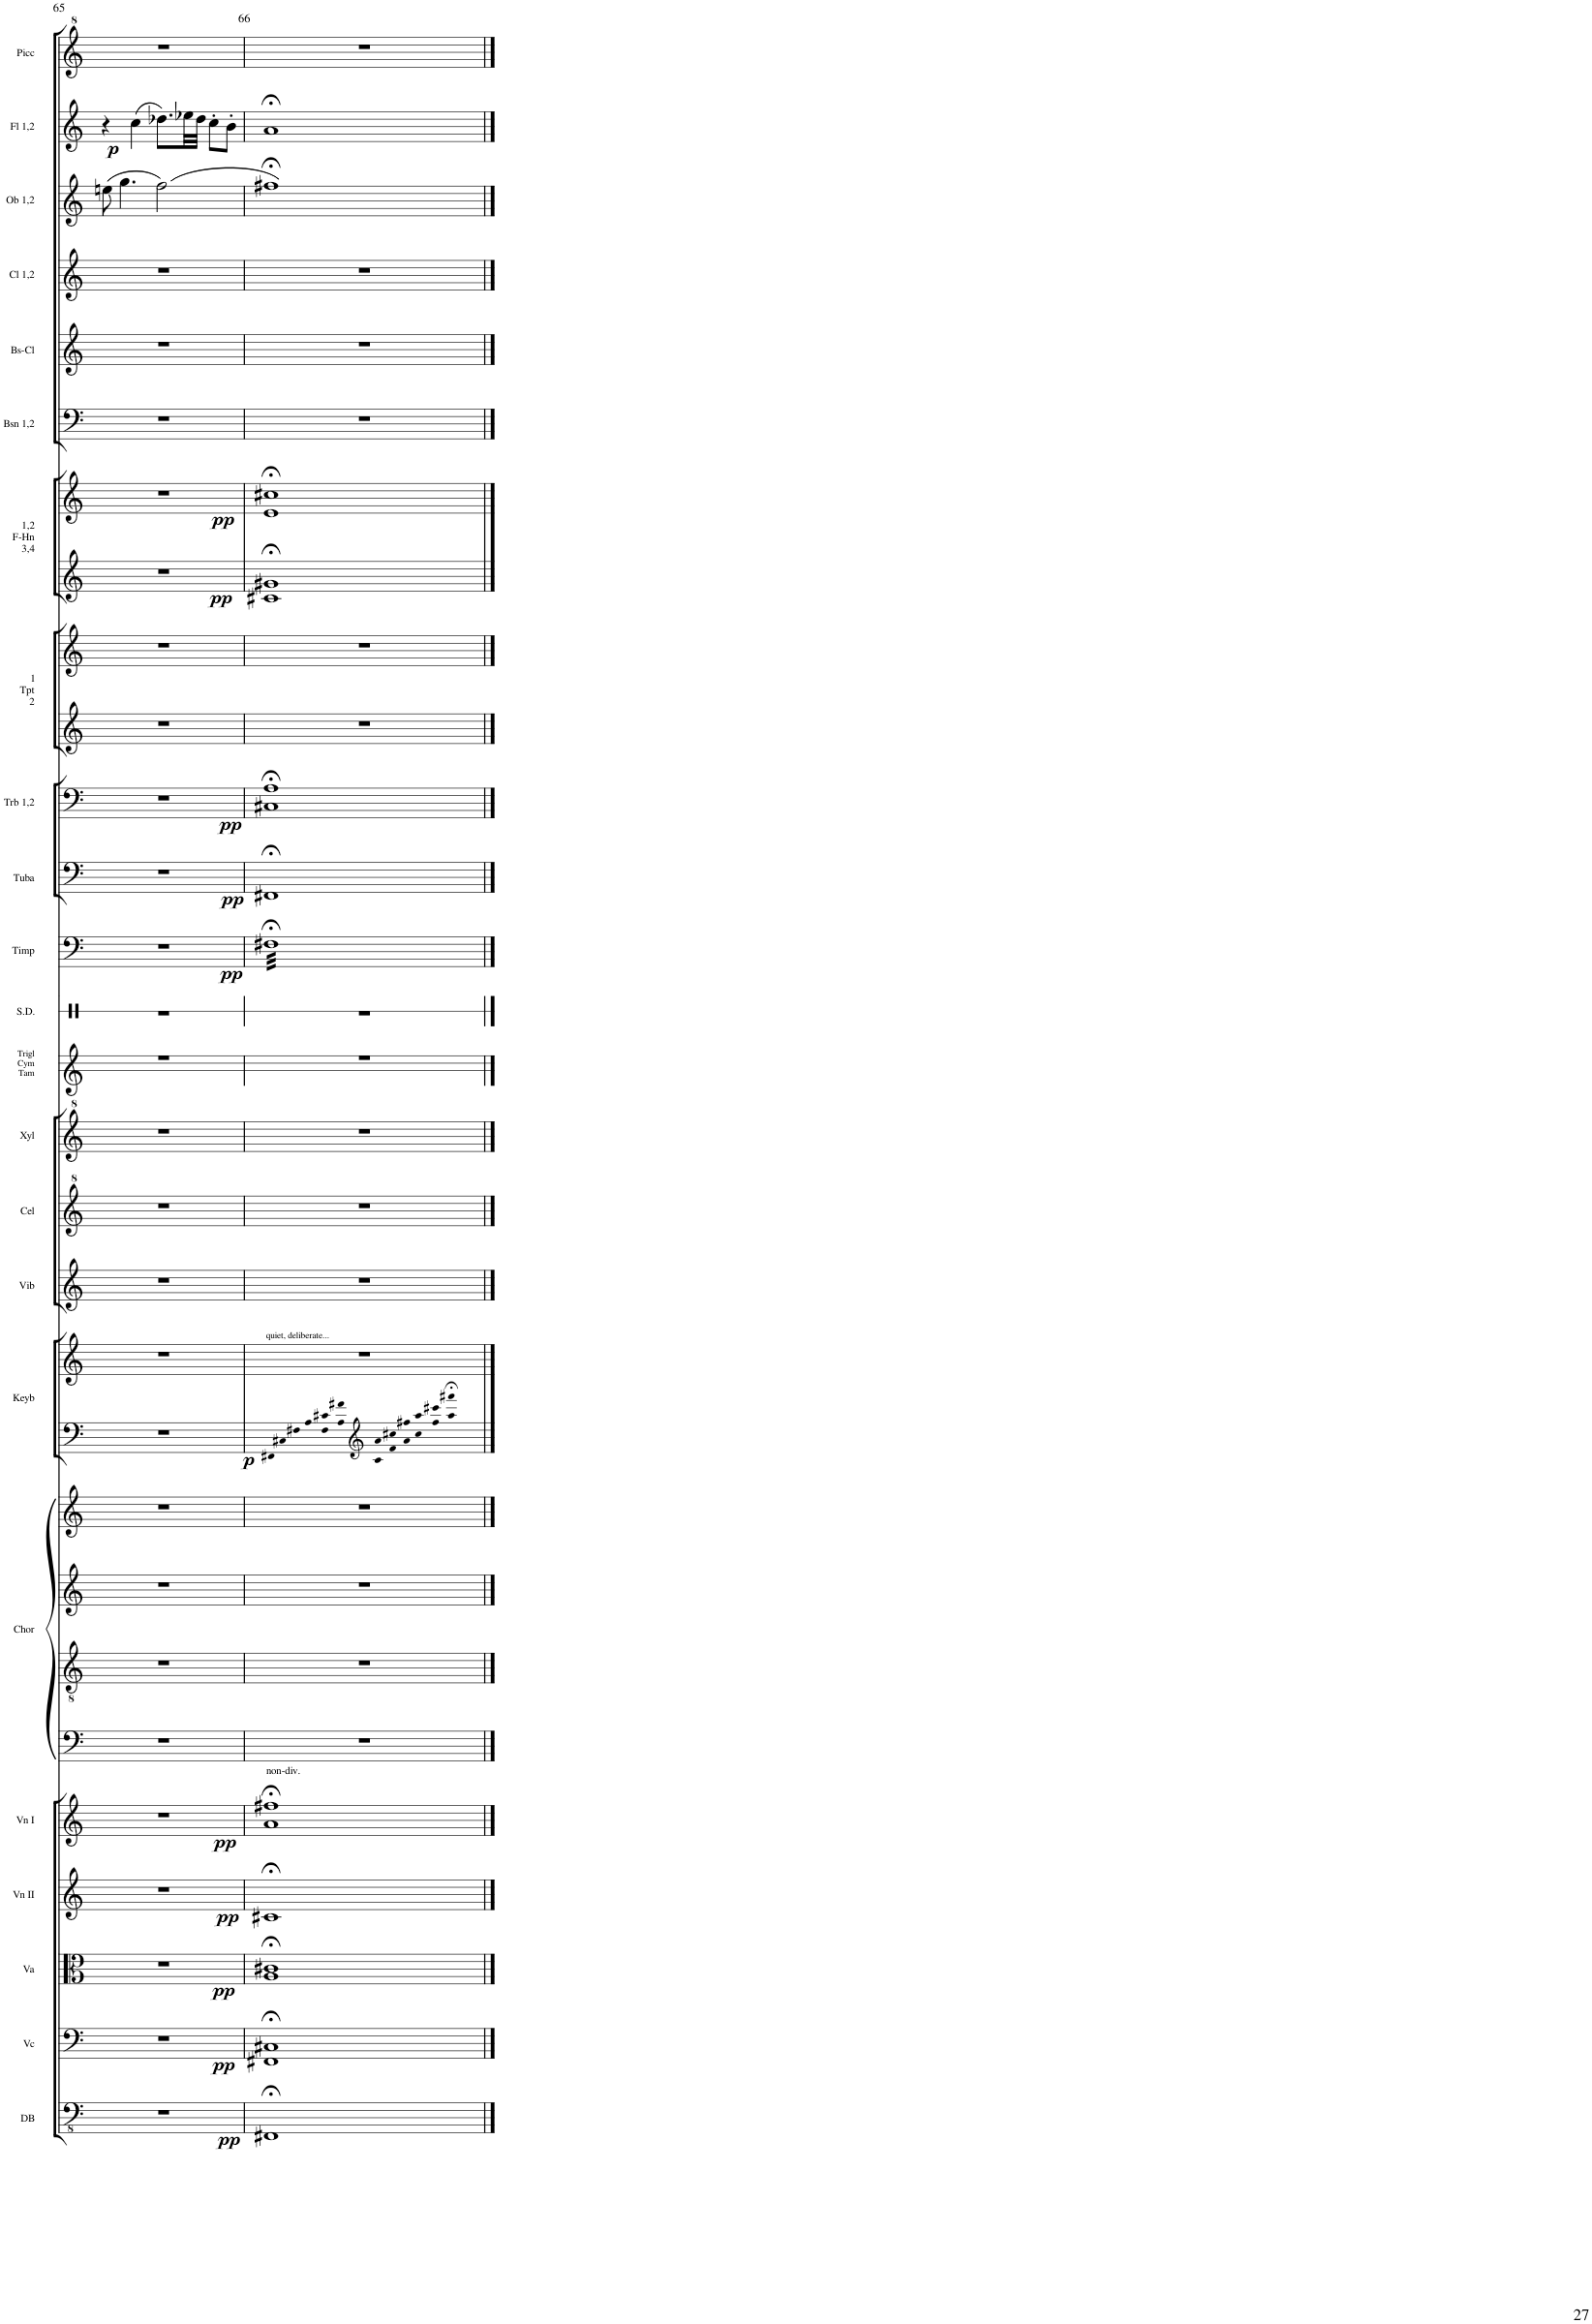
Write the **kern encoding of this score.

**kern	**dynam	**kern	**dynam	**kern	**dynam	**kern	**dynam	**kern	**dynam	**kern	**kern	**kern	**kern	**kern	**kern	**dynam	**kern	**kern	**kern	**kern	**kern	**kern	**dynam	**kern	**dynam	**kern	**dynam	**kern	**kern	**kern	**kern	**dynam	**kern	**kern	**kern	**kern	**kern	**dynam	**kern
*part23	*part23	*part22	*part22	*part21	*part21	*part20	*part20	*part19	*part19	*part18	*part18	*part18	*part18	*part17	*part17	*part17	*part16	*part15	*part14	*part13	*part12	*part11	*part11	*part10	*part10	*part9	*part9	*part8	*part8	*part7	*part7	*part7	*part6	*part5	*part4	*part3	*part2	*part2	*part1
*staff29	*staff29	*staff28	*staff28	*staff27	*staff27	*staff26	*staff26	*staff25	*staff25	*staff24	*staff23	*staff22	*staff21	*staff20	*staff19	*staff19/20	*staff18	*staff17	*staff16	*staff15	*staff14	*staff13	*staff13	*staff12	*staff12	*staff11	*staff11	*staff10	*staff9	*staff8	*staff7	*staff7/8	*staff6	*staff5	*staff4	*staff3	*staff2	*staff2	*staff1
*I"Dbl Bass	*	*I"Cellos	*	*I"Violas	*	*I"Violin II	*	*I"Violin I	*	*I"Chorus	*	*	*	*I"Keyboards	*	*	*I"Vibraphone	*I"Celesta	*I"Xylophone	*I"Triangle     Cymbal   Tam tam	*I"Side drum	*I"Timpani	*	*I"F-Tuba	*	*I"Trombone 1,2	*	*I"1 C Trumpets              2	*	*I"1,2 F-Horns       3,4	*	*	*I"Bassoons  1,2	*I"Bass Clarinet	*I"Clarinets 1,2	*I"Oboes 1,2	*I"Flutes 1,2	*	*I"Piccolo
*I'DB	*	*	*	*I'Va	*	*I'Vn II	*	*I'Vn I	*	*I'Chor	*	*	*	*I'Keyb	*	*	*I'Vib	*I'Cel	*I'Xyl	*I'Trigl    Cym    Tam	*I'S.D.	*I'Timp	*	*I'Tuba	*	*I'Trb 1,2	*	*I'1 Tpt   2	*	*I'1,2 F-Hn  3,4	*	*	*I'Bsn 1,2	*I'Bs-Cl	*I'Cl 1,2	*I'Ob 1,2	*I'Fl 1,2	*	*I'Picc
!!LO:PB:g=z
*clefFv4	*	*clefF4	*	*clefC3	*	*clefG2	*	*clefG2	*	*clefF4	*clefGv2	*clefG2	*clefG2	*clefF4	*clefG2	*	*clefG2	*clefG^2	*clefG^2	*clefG2	*clefX	*clefF4	*	*clefF4	*	*clefF4	*	*clefG2	*clefG2	*clefG2	*clefG2	*	*clefF4	*clefG2	*clefG2	*clefG2	*clefG2	*	*clefG^2
*Trd7c12	*	*	*	*	*	*	*	*	*	*	*	*	*	*	*	*	*	*	*	*	*	*	*	*	*	*	*	*	*	*Trd4c7	*Trd4c7	*	*	*Trd8c14	*Trd1c2	*	*	*	*Trd-7c-12
*k[]	*	*k[]	*	*k[]	*	*k[]	*	*k[]	*	*k[]	*k[]	*k[]	*k[]	*k[]	*k[]	*	*k[]	*k[]	*k[]	*k[]	*k[]	*k[]	*	*k[]	*	*k[]	*	*k[]	*k[]	*k[]	*k[]	*	*k[]	*k[]	*k[]	*k[]	*k[]	*	*k[]
=65	=65	=65	=65	=65	=65	=65	=65	=65	=65	=65	=65	=65	=65	=65	=65	=65	=65	=65	=65	=65	=65	=65	=65	=65	=65	=65	=65	=65	=65	=65	=65	=65	=65	=65	=65	=65	=65	=65	=65
1r	.	1r	.	1r	.	1r	.	1r	.	1r	1r	1r	1r	1r	1r	.	1r	1r	1r	1r	1r	1r	.	1r	.	1r	.	1r	1r	1r	1r	.	1r	1r	1r	(8een\	4r	.	1r
.	.	.	.	.	.	.	.	.	.	.	.	.	.	.	.	.	.	.	.	.	.	.	.	.	.	.	.	.	.	.	.	.	.	.	.	4.gg\	.	.	.
!	!	!	!	!	!	!	!	!	!	!	!	!	!	!	!	!	!	!	!	!	!	!	!	!	!	!	!	!	!	!	!	!	!	!	!	!	!	!LO:DY:b	!
.	.	.	.	.	.	.	.	.	.	.	.	.	.	.	.	.	.	.	.	.	.	.	.	.	.	.	.	.	.	.	.	.	.	.	.	.	(4cc\	p	.
.	.	.	.	.	.	.	.	.	.	.	.	.	.	.	.	.	.	.	.	.	.	.	.	.	.	.	.	.	.	.	.	.	.	.	.	(2ff\)	8.dd-X\L)	.	.
.	.	.	.	.	.	.	.	.	.	.	.	.	.	.	.	.	.	.	.	.	.	.	.	.	.	.	.	.	.	.	.	.	.	.	.	.	32ee-X\LL	.	.
.	.	.	.	.	.	.	.	.	.	.	.	.	.	.	.	.	.	.	.	.	.	.	.	.	.	.	.	.	.	.	.	.	.	.	.	.	32dd-\JJJ	.	.
.	.	.	.	.	.	.	.	.	.	.	.	.	.	.	.	.	.	.	.	.	.	.	.	.	.	.	.	.	.	.	.	.	.	.	.	.	8cc'\L	.	.
.	.	.	.	.	.	.	.	.	.	.	.	.	.	.	.	.	.	.	.	.	.	.	.	.	.	.	.	.	.	.	.	.	.	.	.	.	8b'\J	.	.
=66	=66	=66	=66	=66	=66	=66	=66	=66	=66	=66	=66	=66	=66	=66	=66	=66	=66	=66	=66	=66	=66	=66	=66	=66	=66	=66	=66	=66	=66	=66	=66	=66	=66	=66	=66	=66	=66	=66	=66
!	!	!	!	!	!	!	!	!	!	!	!	!	!	!	!LO:TX:a:t=quiet, deliberate...	!	!	!	!	!	!	!	!	!	!	!	!	!	!	!	!	!	!	!	!	!	!	!	!
!	!	!	!	!	!	!	!	!LO:TX:a:t=non-div.	!	!	!	!	!	!	!	!	!	!	!	!	!	!	!	!	!	!	!	!	!	!	!	!	!	!	!	!	!	!	!
!	!LO:DY:b	!	!LO:DY:b	!	!LO:DY:b	!	!LO:DY:b	!	!LO:DY:b	!	!	!	!	!	!	!LO:DY:b=2	!	!	!	!	!	!	!LO:DY:b	!	!LO:DY:b	!	!LO:DY:b	!	!	!	!	!LO:DY:b=2	!	!	!	!	!	!	!
!	!	!	!	!	!	!	!	!	!	!	!	!	!	!	!	!	!	!	!	!	!	!	!	!	!	!	!	!	!	!	!	!LO:DY:n=1:b	!	!	!	!	!	!	!
*	*	*	*	*	*	*	*	*	*	*	*	*	*	*	*	*	*	*	*	*	*	*tremolo	*	*	*	*	*	*	*	*	*	*	*	*	*	*	*	*	*
1FFF#X;<>	pp	1FF#X;<> 1C#X;<>	pp	1A;<> 1c#X;<>	pp	1c#X;<>	pp	1a;<> 1ff#X;<>	pp	1r	1r	1r	1r	16FF#X!LL	1r	p	1r	1r	1r	1r	1r	32F#X;<>LLL	pp	1FF#X;<>	pp	1C#X;<> 1A;<>	pp	1r	1r	1c#X;<> 1g#X;<>	1e;<> 1cc#X;<>	pp pp	1r	1r	1r	1ff#X;<>)	1a;<>	.	1r
.	.	.	.	.	.	.	.	.	.	.	.	.	.	.	.	.	.	.	.	.	.	32F#X;<>	.	.	.	.	.	.	.	.	.	.	.	.	.	.	.	.	.
.	.	.	.	.	.	.	.	.	.	.	.	.	.	16C#X!	.	.	.	.	.	.	.	32F#X;<>	.	.	.	.	.	.	.	.	.	.	.	.	.	.	.	.	.
.	.	.	.	.	.	.	.	.	.	.	.	.	.	.	.	.	.	.	.	.	.	32F#X;<>	.	.	.	.	.	.	.	.	.	.	.	.	.	.	.	.	.
.	.	.	.	.	.	.	.	.	.	.	.	.	.	16F#X!	.	.	.	.	.	.	.	32F#X;<>	.	.	.	.	.	.	.	.	.	.	.	.	.	.	.	.	.
.	.	.	.	.	.	.	.	.	.	.	.	.	.	.	.	.	.	.	.	.	.	32F#X;<>	.	.	.	.	.	.	.	.	.	.	.	.	.	.	.	.	.
.	.	.	.	.	.	.	.	.	.	.	.	.	.	16A!JJ	.	.	.	.	.	.	.	32F#X;<>	.	.	.	.	.	.	.	.	.	.	.	.	.	.	.	.	.
.	.	.	.	.	.	.	.	.	.	.	.	.	.	.	.	.	.	.	.	.	.	32F#X;<>	.	.	.	.	.	.	.	.	.	.	.	.	.	.	.	.	.
.	.	.	.	.	.	.	.	.	.	.	.	.	.	16F#! 16c#X!LL	.	.	.	.	.	.	.	32F#X;<>	.	.	.	.	.	.	.	.	.	.	.	.	.	.	.	.	.
.	.	.	.	.	.	.	.	.	.	.	.	.	.	.	.	.	.	.	.	.	.	32F#X;<>	.	.	.	.	.	.	.	.	.	.	.	.	.	.	.	.	.
.	.	.	.	.	.	.	.	.	.	.	.	.	.	16A! 16f#X!	.	.	.	.	.	.	.	32F#X;<>	.	.	.	.	.	.	.	.	.	.	.	.	.	.	.	.	.
.	.	.	.	.	.	.	.	.	.	.	.	.	.	.	.	.	.	.	.	.	.	32F#X;<>	.	.	.	.	.	.	.	.	.	.	.	.	.	.	.	.	.
*	*	*	*	*	*	*	*	*	*	*	*	*	*	*clefG2	*	*	*	*	*	*	*	*	*	*	*	*	*	*	*	*	*	*	*	*	*	*	*	*	*
.	.	.	.	.	.	.	.	.	.	.	.	.	.	16c#! 16a!	.	.	.	.	.	.	.	32F#X;<>	.	.	.	.	.	.	.	.	.	.	.	.	.	.	.	.	.
.	.	.	.	.	.	.	.	.	.	.	.	.	.	.	.	.	.	.	.	.	.	32F#X;<>	.	.	.	.	.	.	.	.	.	.	.	.	.	.	.	.	.
.	.	.	.	.	.	.	.	.	.	.	.	.	.	16f#! 16cc#X!JJ	.	.	.	.	.	.	.	32F#X;<>	.	.	.	.	.	.	.	.	.	.	.	.	.	.	.	.	.
.	.	.	.	.	.	.	.	.	.	.	.	.	.	.	.	.	.	.	.	.	.	32F#X;<>	.	.	.	.	.	.	.	.	.	.	.	.	.	.	.	.	.
.	.	.	.	.	.	.	.	.	.	.	.	.	.	16a! 16ff#X!LL	.	.	.	.	.	.	.	32F#X;<>	.	.	.	.	.	.	.	.	.	.	.	.	.	.	.	.	.
.	.	.	.	.	.	.	.	.	.	.	.	.	.	.	.	.	.	.	.	.	.	32F#X;<>	.	.	.	.	.	.	.	.	.	.	.	.	.	.	.	.	.
.	.	.	.	.	.	.	.	.	.	.	.	.	.	16cc#! 16aa!	.	.	.	.	.	.	.	32F#X;<>	.	.	.	.	.	.	.	.	.	.	.	.	.	.	.	.	.
.	.	.	.	.	.	.	.	.	.	.	.	.	.	.	.	.	.	.	.	.	.	32F#X;<>	.	.	.	.	.	.	.	.	.	.	.	.	.	.	.	.	.
.	.	.	.	.	.	.	.	.	.	.	.	.	.	16ff#! 16ccc#X!	.	.	.	.	.	.	.	32F#X;<>	.	.	.	.	.	.	.	.	.	.	.	.	.	.	.	.	.
.	.	.	.	.	.	.	.	.	.	.	.	.	.	.	.	.	.	.	.	.	.	32F#X;<>	.	.	.	.	.	.	.	.	.	.	.	.	.	.	.	.	.
.	.	.	.	.	.	.	.	.	.	.	.	.	.	16aa!;< 16fff#X!;<JJ	.	.	.	.	.	.	.	32F#X;<>	.	.	.	.	.	.	.	.	.	.	.	.	.	.	.	.	.
.	.	.	.	.	.	.	.	.	.	.	.	.	.	.	.	.	.	.	.	.	.	32F#X;<>	.	.	.	.	.	.	.	.	.	.	.	.	.	.	.	.	.
.	.	.	.	.	.	.	.	.	.	.	.	.	.	4ryy	.	.	.	.	.	.	.	32F#X;<>	.	.	.	.	.	.	.	.	.	.	.	.	.	.	.	.	.
.	.	.	.	.	.	.	.	.	.	.	.	.	.	.	.	.	.	.	.	.	.	32F#X;<>	.	.	.	.	.	.	.	.	.	.	.	.	.	.	.	.	.
.	.	.	.	.	.	.	.	.	.	.	.	.	.	.	.	.	.	.	.	.	.	32F#X;<>	.	.	.	.	.	.	.	.	.	.	.	.	.	.	.	.	.
.	.	.	.	.	.	.	.	.	.	.	.	.	.	.	.	.	.	.	.	.	.	32F#X;<>	.	.	.	.	.	.	.	.	.	.	.	.	.	.	.	.	.
.	.	.	.	.	.	.	.	.	.	.	.	.	.	.	.	.	.	.	.	.	.	32F#X;<>	.	.	.	.	.	.	.	.	.	.	.	.	.	.	.	.	.
.	.	.	.	.	.	.	.	.	.	.	.	.	.	.	.	.	.	.	.	.	.	32F#X;<>	.	.	.	.	.	.	.	.	.	.	.	.	.	.	.	.	.
.	.	.	.	.	.	.	.	.	.	.	.	.	.	.	.	.	.	.	.	.	.	32F#X;<>	.	.	.	.	.	.	.	.	.	.	.	.	.	.	.	.	.
.	.	.	.	.	.	.	.	.	.	.	.	.	.	.	.	.	.	.	.	.	.	32F#X;<>JJJ	.	.	.	.	.	.	.	.	.	.	.	.	.	.	.	.	.
*	*	*	*	*	*	*	*	*	*	*	*	*	*	*	*	*	*	*	*	*	*	*Xtremolo	*	*	*	*	*	*	*	*	*	*	*	*	*	*	*	*	*
==	==	==	==	==	==	==	==	==	==	==	==	==	==	==	==	==	==	==	==	==	==	==	==	==	==	==	==	==	==	==	==	==	==	==	==	==	==	==	==
*-	*-	*-	*-	*-	*-	*-	*-	*-	*-	*-	*-	*-	*-	*-	*-	*-	*-	*-	*-	*-	*-	*-	*-	*-	*-	*-	*-	*-	*-	*-	*-	*-	*-	*-	*-	*-	*-	*-	*-
